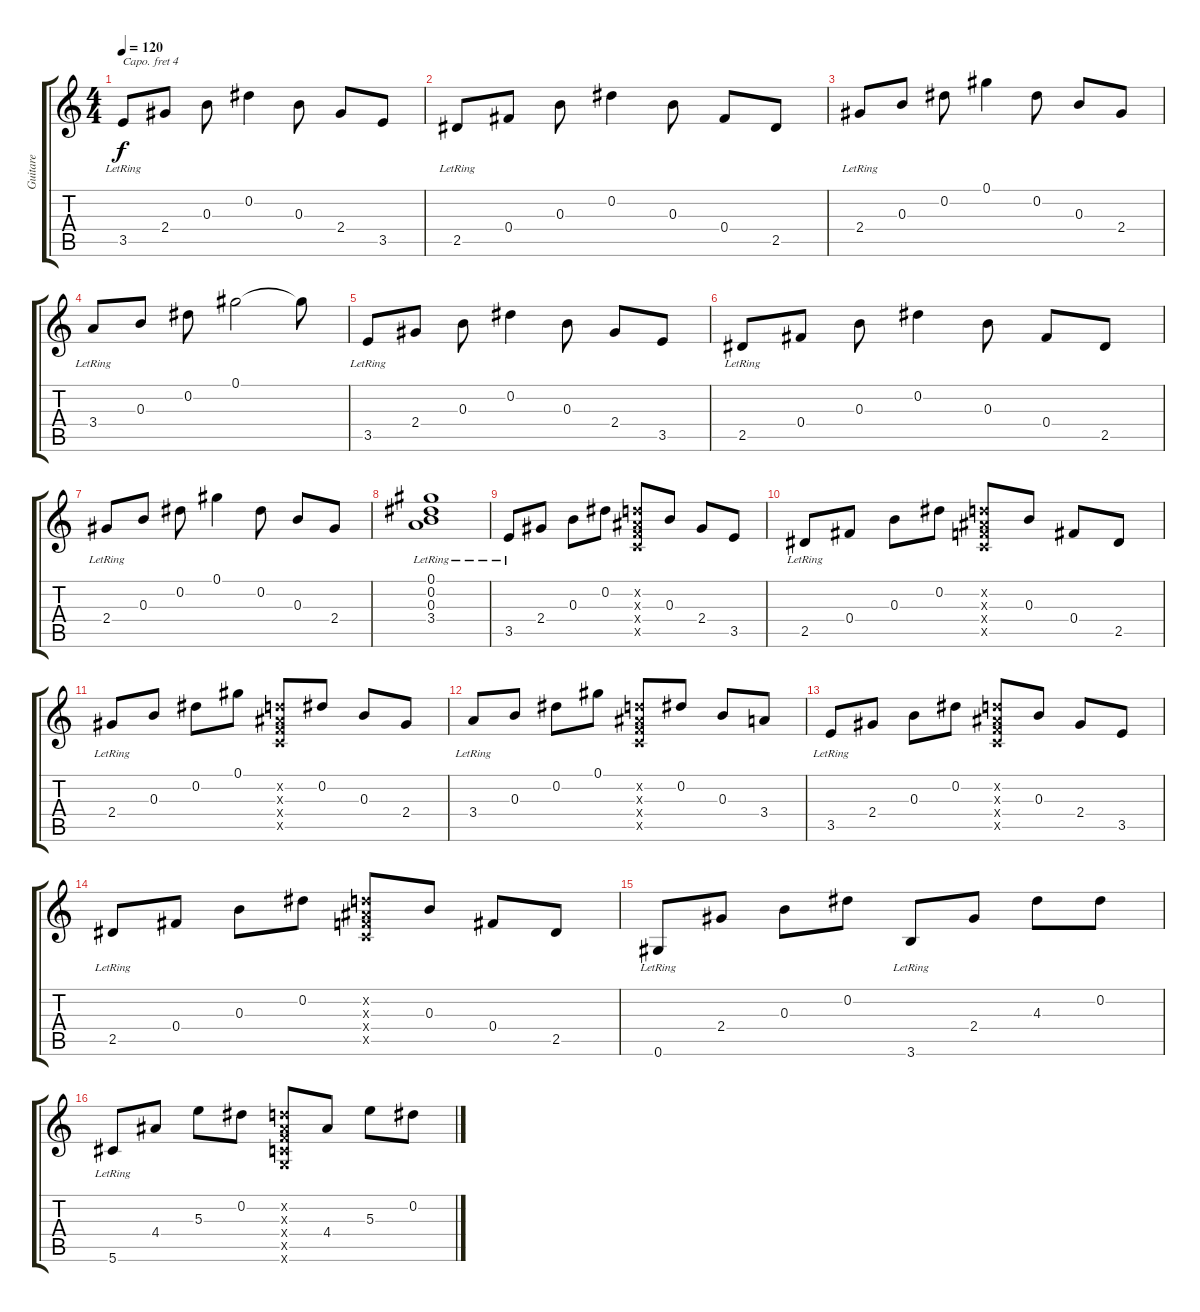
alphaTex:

\track ("Guitare" "Guitare") {instrument electricguitarjazz}
\staff {score tabs}
\capo 4
\tuning (E4 B3 G3 D3 A2 E2) {hide}
\ts (4 4)
\tempo 120
\clef g2
\ks c
3.5{lr}.8{dy f instrument electricguitarjazz} 2.4.8 0.3.8 0.2.4 0.3.8 2.4.8 3.5.8 |
2.5{lr}.8 0.4.8 0.3.8 0.2.4 0.3.8 0.4.8 2.5.8 |
2.4{lr}.8 0.3.8 0.2.8 0.1.4 0.2.8 0.3.8 2.4.8 |
3.4{lr}.8 0.3.8 0.2.8 0.1.2 0.1{t}.8 |
3.5{lr}.8 2.4.8 0.3.8 0.2.4 0.3.8 2.4.8 3.5.8 |
2.5{lr}.8 0.4.8 0.3.8 0.2.4 0.3.8 0.4.8 2.5.8 |
2.4{lr}.8 0.3.8 0.2.8 0.1.4 0.2.8 0.3.8 2.4.8 |
(0.1 0.2 0.3 3.4{lr}).1 |
3.5{lr}.8 2.4.8 0.3.8 0.2.8 (-1.2{x} -1.3{x} -1.4{x} -1.5{x}).8 0.3.8 2.4.8 3.5.8 |
2.5{lr}.8 0.4.8 0.3.8 0.2.8 (-1.2{x} -1.3{x} -1.4{x} -1.5{x}).8 0.3.8 0.4.8 2.5.8 |
2.4{lr}.8 0.3.8 0.2.8 0.1.8 (-1.2{x} -1.3{x} -1.4{x} -1.5{x}).8 0.2.8 0.3.8 2.4.8 |
3.4{lr}.8 0.3.8 0.2.8 0.1.8 (-1.2{x} -1.3{x} -1.4{x} -1.5{x}).8 0.2.8 0.3.8 3.4.8 |
3.5{lr}.8 2.4.8 0.3.8 0.2.8 (-1.2{x} -1.3{x} -1.4{x} -1.5{x}).8 0.3.8 2.4.8 3.5.8 |
2.5{lr}.8 0.4.8 0.3.8 0.2.8 (-1.2{x} -1.3{x} -1.4{x} -1.5{x}).8 0.3.8 0.4.8 2.5.8 |
0.6{lr}.8 2.4.8 0.3.8 0.2.8 3.6{lr}.8 2.4.8 4.3.8 0.2.8 |
5.6{lr}.8 4.4.8 5.3.8 0.2.8 (-1.2{x} -1.3{x} -1.4{x} -1.5{x} -1.6{x}).8 4.4.8 5.3.8 0.2.8
